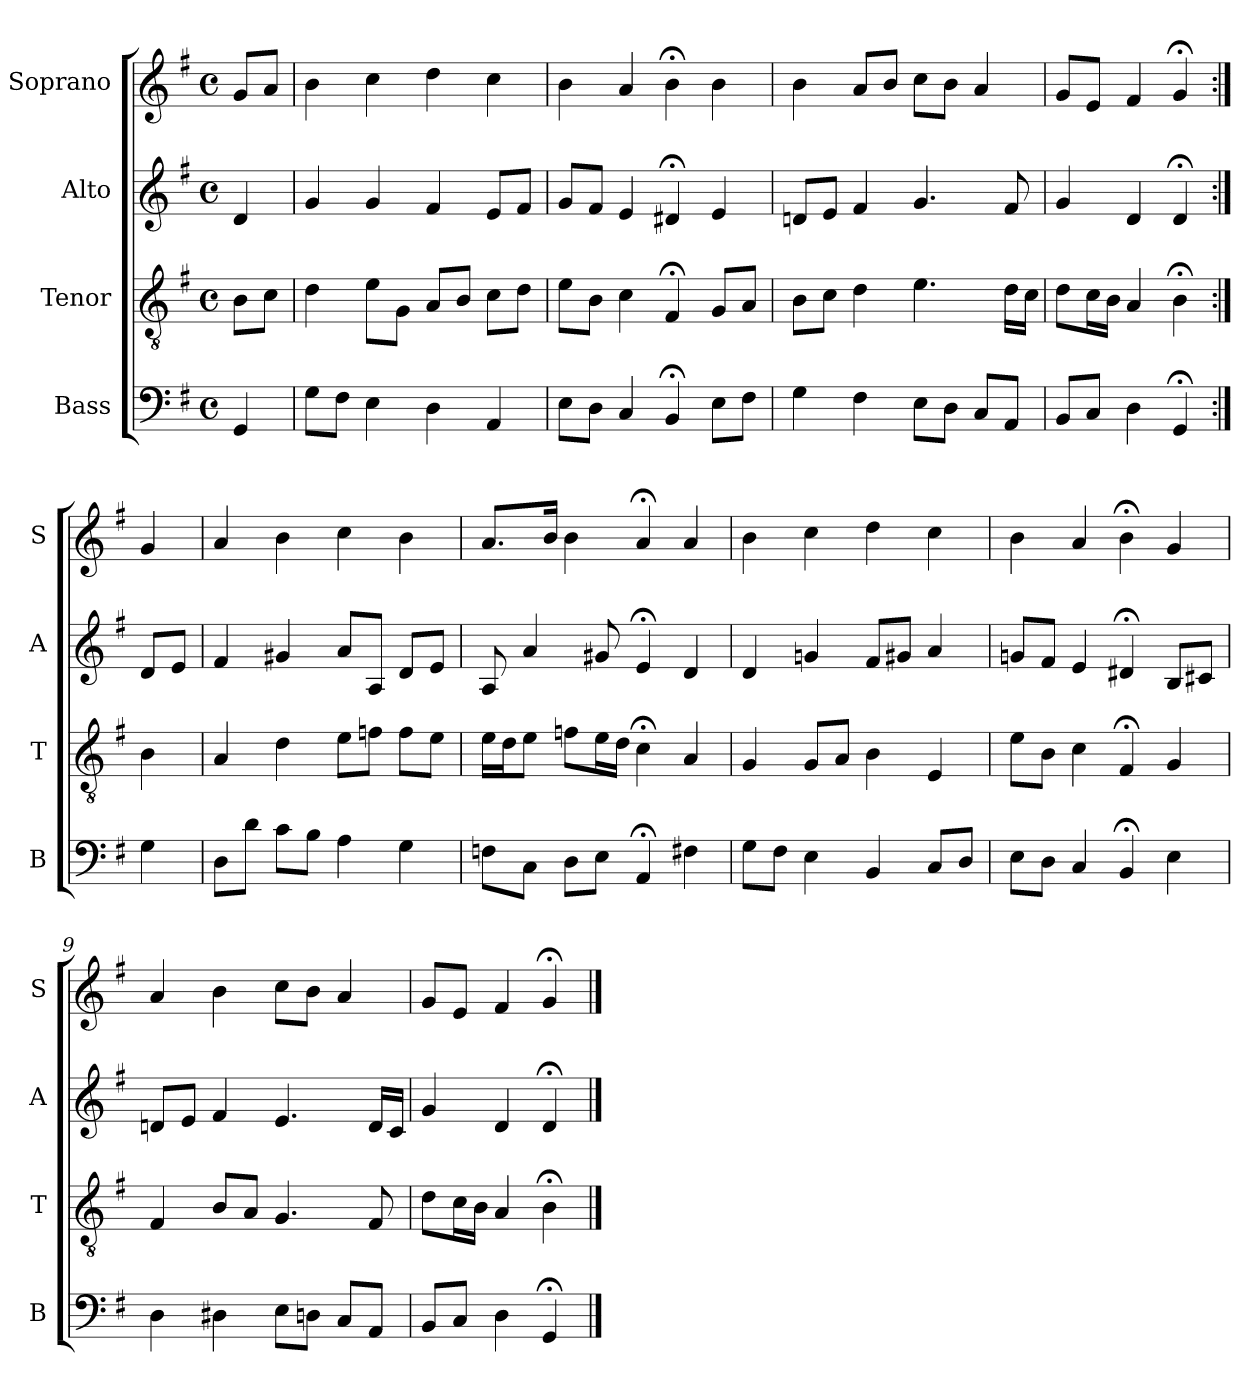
**kern	**kern	**kern	**kern
*part4	*part3	*part2	*part1
*staff4	*staff3	*staff2	*staff1
*I"Bass	*I"Tenor	*I"Alto	*I"Soprano
*I'B	*I'T	*I'A	*I'S
*clefF4	*clefGv2	*clefG2	*clefG2
*k[f#]	*k[f#]	*k[f#]	*k[f#]
*G:	*G:	*G:	*G:
*M4/4	*M4/4	*M4/4	*M4/4
*met(c)	*met(c)	*met(c)	*met(c)
*MM100	*MM100	*MM100	*MM100
=	=	=	=
4GG	8BL	4d	8gL
.	8cJ	.	8aJ
=1	=1	=1	=1
8GL	4d	4g	4b
8F#J	.	.	.
4E	8eL	4g	4cc
.	8GJ	.	.
4D	8AL	4f#	4dd
.	8BJ	.	.
4AA	8cL	8eL	4cc
.	8dJ	8f#J	.
=2	=2	=2	=2
8EL	8eL	8gL	4b
8DJ	8BJ	8f#J	.
4C	4c	4e	4a
4BB;<	4F#;<	4d#X;<	4b;<
8EL	8GL	4e	4b
8F#J	8AJ	.	.
=3	=3	=3	=3
4G	8BL	8dnL	4b
.	8cJ	8eJ	.
4F#	4d	4f#	8aL
.	.	.	8bJ
8EL	4.e	4.g	8ccL
8DJ	.	.	8bJ
8CL	.	.	4a
8AAJ	16dLL	8f#	.
.	16cJJ	.	.
=4	=4	=4	=4
8BBL	8dL	4g	8gL
8CJ	16cL	.	8eJ
.	16BJJ	.	.
4D	4A	4d	4f#
4GG;<	4B;<	4d;<	4g;<
=:|!	=:|!	=:|!	=:|!
4G	4B	8dL	4g
.	.	8eJ	.
=5	=5	=5	=5
8DL	4A	4f#	4a
8dJ	.	.	.
8cL	4d	4g#X	4b
8BJ	.	.	.
4A	8eL	8aL	4cc
.	8fnJ	8AJ	.
4G	8fL	8dL	4b
.	8eJ	8eJ	.
=6	=6	=6	=6
8FnL	16eLL	8A	8.aL
.	16dJ	.	.
8CJ	8eJ	4a	.
.	.	.	16bJk
8DL	8fnL	.	4b
8EJ	16eL	8g#X	.
.	16dJJ	.	.
4AA;<	4c;<	4e;<	4a;<
4F#X	4A	4d	4a
=7	=7	=7	=7
8GL	4G	4d	4b
8F#J	.	.	.
4E	8GL	4gn	4cc
.	8AJ	.	.
4BB	4B	8f#L	4dd
.	.	8g#XJ	.
8CL	4E	4a	4cc
8DJ	.	.	.
=8	=8	=8	=8
8EL	8eL	8gnL	4b
8DJ	8BJ	8f#J	.
4C	4c	4e	4a
4BB;<	4F#;<	4d#X;<	4b;<
4E	4G	8BL	4g
.	.	8c#XJ	.
=9	=9	=9	=9
4D	4F#	8dnL	4a
.	.	8eJ	.
4D#X	8BL	4f#	4b
.	8AJ	.	.
8EL	4.G	4.e	8ccL
8DnJ	.	.	8bJ
8CL	.	.	4a
8AAJ	8F#	16dLL	.
.	.	16cJJ	.
=10	=10	=10	=10
8BBL	8dL	4g	8gL
8CJ	16cL	.	8eJ
.	16BJJ	.	.
4D	4A	4d	4f#
4GG;<	4B;<	4d;<	4g;<
==	==	==	==
*-	*-	*-	*-
